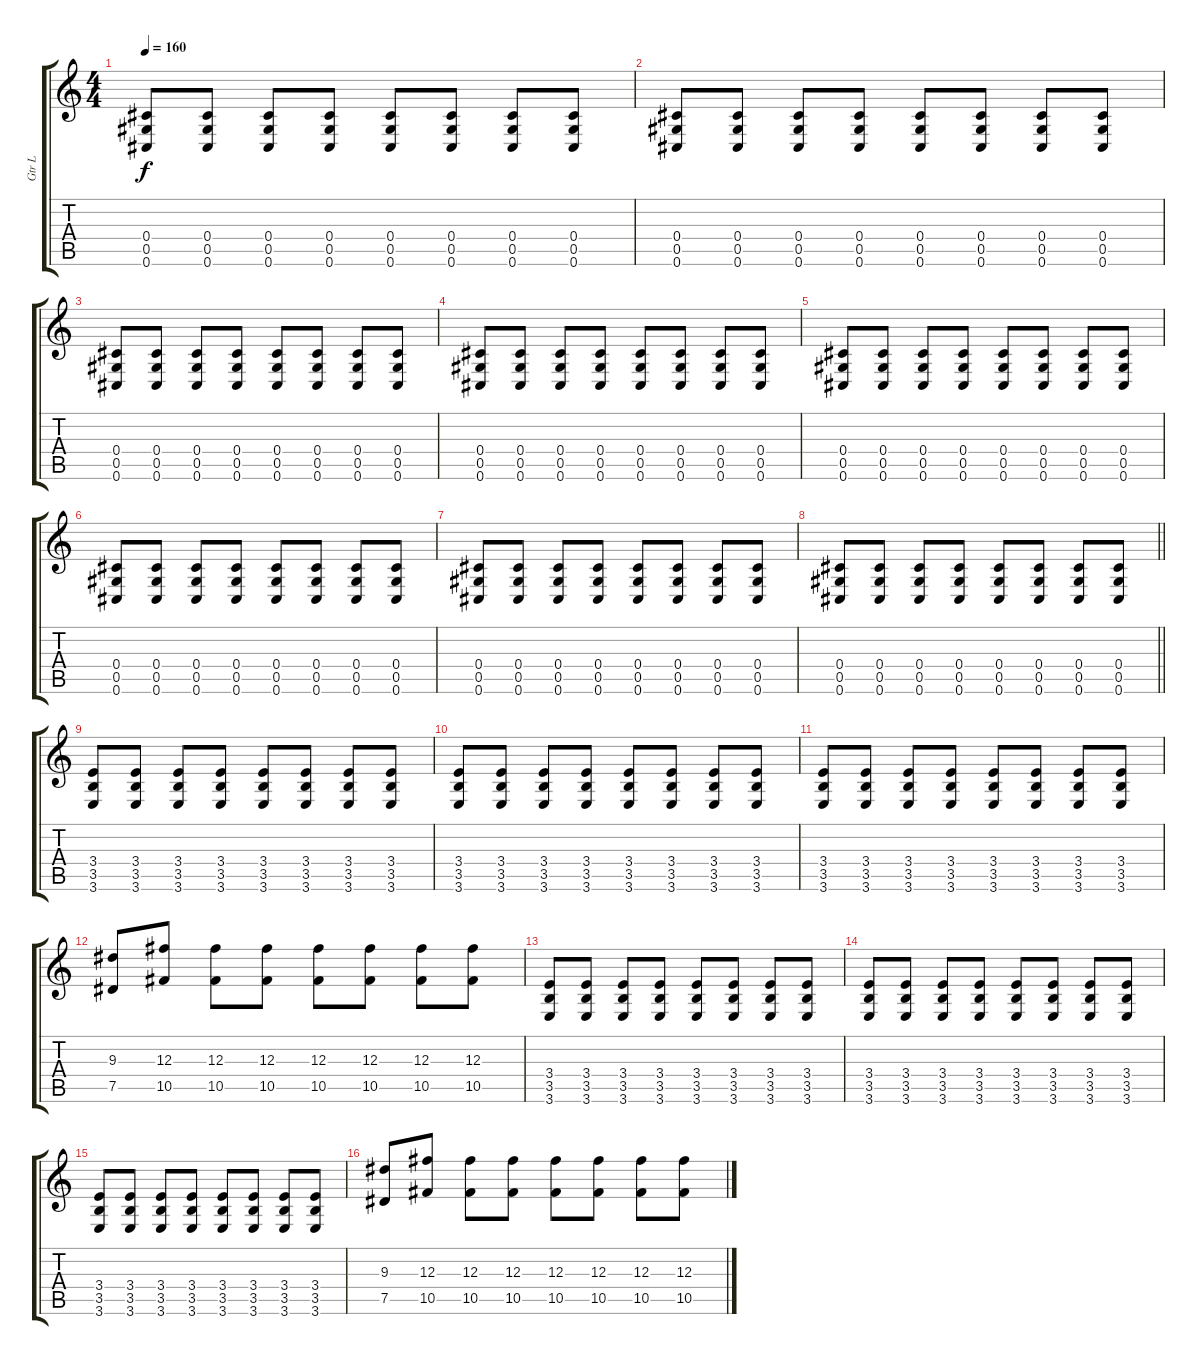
\track ("Gtr L" "Gtr L") {instrument distortionguitar}
\staff {score tabs}
\tuning (Eb4 Bb3 Gb3 Db3 Ab2 Db2) {hide}
\ts (4 4)
\tempo 160
\clef g2
\ks c
(0.4 0.5 0.6).8{dy f} (0.4 0.5 0.6).8 (0.4 0.5 0.6).8 (0.4 0.5 0.6).8 (0.4 0.5 0.6).8 (0.4 0.5 0.6).8 (0.4 0.5 0.6).8 (0.4 0.5 0.6).8 |
(0.4 0.5 0.6).8 (0.4 0.5 0.6).8 (0.4 0.5 0.6).8 (0.4 0.5 0.6).8 (0.4 0.5 0.6).8 (0.4 0.5 0.6).8 (0.4 0.5 0.6).8 (0.4 0.5 0.6).8 |
(0.4 0.5 0.6).8 (0.4 0.5 0.6).8 (0.4 0.5 0.6).8 (0.4 0.5 0.6).8 (0.4 0.5 0.6).8 (0.4 0.5 0.6).8 (0.4 0.5 0.6).8 (0.4 0.5 0.6).8 |
(0.4 0.5 0.6).8 (0.4 0.5 0.6).8 (0.4 0.5 0.6).8 (0.4 0.5 0.6).8 (0.4 0.5 0.6).8 (0.4 0.5 0.6).8 (0.4 0.5 0.6).8 (0.4 0.5 0.6).8 |
(0.4 0.5 0.6).8 (0.4 0.5 0.6).8 (0.4 0.5 0.6).8 (0.4 0.5 0.6).8 (0.4 0.5 0.6).8 (0.4 0.5 0.6).8 (0.4 0.5 0.6).8 (0.4 0.5 0.6).8 |
(0.4 0.5 0.6).8 (0.4 0.5 0.6).8 (0.4 0.5 0.6).8 (0.4 0.5 0.6).8 (0.4 0.5 0.6).8 (0.4 0.5 0.6).8 (0.4 0.5 0.6).8 (0.4 0.5 0.6).8 |
(0.4 0.5 0.6).8 (0.4 0.5 0.6).8 (0.4 0.5 0.6).8 (0.4 0.5 0.6).8 (0.4 0.5 0.6).8 (0.4 0.5 0.6).8 (0.4 0.5 0.6).8 (0.4 0.5 0.6).8 |
\barLineRight lightlight
(0.4 0.5 0.6).8 (0.4 0.5 0.6).8 (0.4 0.5 0.6).8 (0.4 0.5 0.6).8 (0.4 0.5 0.6).8 (0.4 0.5 0.6).8 (0.4 0.5 0.6).8 (0.4 0.5 0.6).8 |
(3.4 3.5 3.6).8{volume 9} (3.4 3.5 3.6).8 (3.4 3.5 3.6).8 (3.4 3.5 3.6).8 (3.4 3.5 3.6).8 (3.4 3.5 3.6).8 (3.4 3.5 3.6).8 (3.4 3.5 3.6).8 |
(3.4 3.5 3.6).8 (3.4 3.5 3.6).8 (3.4 3.5 3.6).8 (3.4 3.5 3.6).8 (3.4 3.5 3.6).8 (3.4 3.5 3.6).8 (3.4 3.5 3.6).8 (3.4 3.5 3.6).8 |
(3.4 3.5 3.6).8 (3.4 3.5 3.6).8 (3.4 3.5 3.6).8 (3.4 3.5 3.6).8 (3.4 3.5 3.6).8 (3.4 3.5 3.6).8 (3.4 3.5 3.6).8 (3.4 3.5 3.6).8 |
(9.3 7.5).8 (12.3 10.5).8 (12.3 10.5).8 (12.3 10.5).8 (12.3 10.5).8 (12.3 10.5).8 (12.3 10.5).8 (12.3 10.5).8 |
(3.4 3.5 3.6).8{volume 6} (3.4 3.5 3.6).8 (3.4 3.5 3.6).8 (3.4 3.5 3.6).8 (3.4 3.5 3.6).8 (3.4 3.5 3.6).8 (3.4 3.5 3.6).8 (3.4 3.5 3.6).8 |
(3.4 3.5 3.6).8 (3.4 3.5 3.6).8 (3.4 3.5 3.6).8 (3.4 3.5 3.6).8 (3.4 3.5 3.6).8 (3.4 3.5 3.6).8 (3.4 3.5 3.6).8 (3.4 3.5 3.6).8 |
(3.4 3.5 3.6).8 (3.4 3.5 3.6).8 (3.4 3.5 3.6).8 (3.4 3.5 3.6).8 (3.4 3.5 3.6).8 (3.4 3.5 3.6).8 (3.4 3.5 3.6).8 (3.4 3.5 3.6).8 |
(9.3 7.5).8 (12.3 10.5).8 (12.3 10.5).8 (12.3 10.5).8 (12.3 10.5).8 (12.3 10.5).8 (12.3 10.5).8 (12.3 10.5).8
